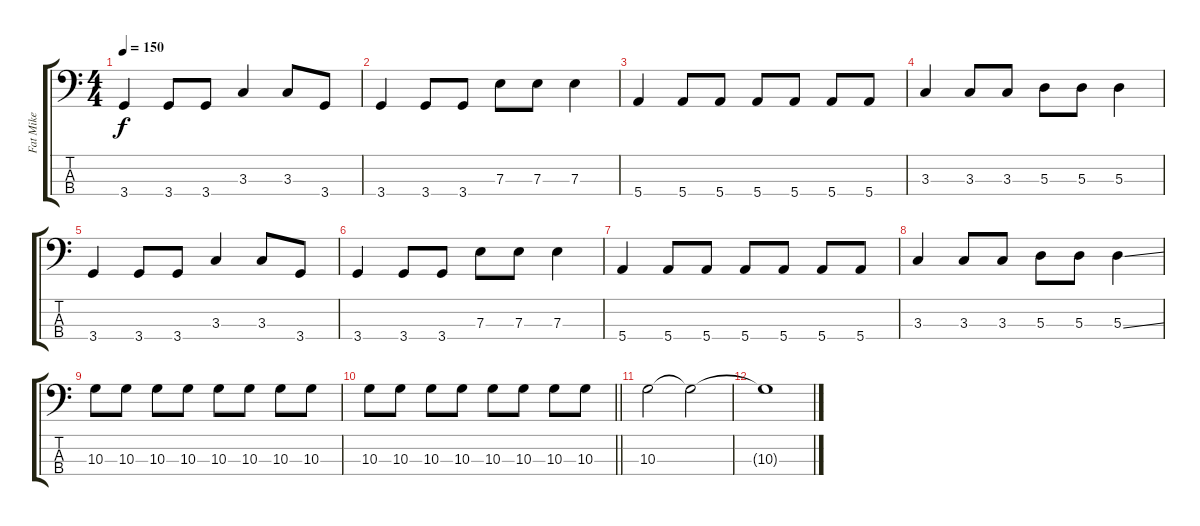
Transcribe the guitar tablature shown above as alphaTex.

\track ("Fat Mike" "Fat Mike") {instrument electricbasspick}
\staff {score tabs}
\tuning (G2 D2 A1 E1) {hide}
\ts (4 4)
\tempo 150
\clef f4
\ks c
3.4.4{dy f} 3.4.8 3.4.8 3.3.4 3.3.8 3.4.8 |
3.4.4 3.4.8 3.4.8 7.3.8 7.3.8 7.3.4 |
5.4.4 5.4.8 5.4.8 5.4.8 5.4.8 5.4.8 5.4.8 |
3.3.4 3.3.8 3.3.8 5.3.8 5.3.8 5.3.4 |
3.4.4 3.4.8 3.4.8 3.3.4 3.3.8 3.4.8 |
3.4.4 3.4.8 3.4.8 7.3.8 7.3.8 7.3.4 |
5.4.4 5.4.8 5.4.8 5.4.8 5.4.8 5.4.8 5.4.8 |
3.3.4 3.3.8 3.3.8 5.3.8 5.3.8 5.3{ss}.4 |
10.3.8 10.3.8 10.3.8 10.3.8 10.3.8 10.3.8 10.3.8 10.3.8 |
\barLineRight lightlight
10.3.8 10.3.8 10.3.8 10.3.8 10.3.8 10.3.8 10.3.8 10.3.8 |
\section ("" "")
10.3.2 10.3{t}.2{volume 0} |
10.3{t}.1
